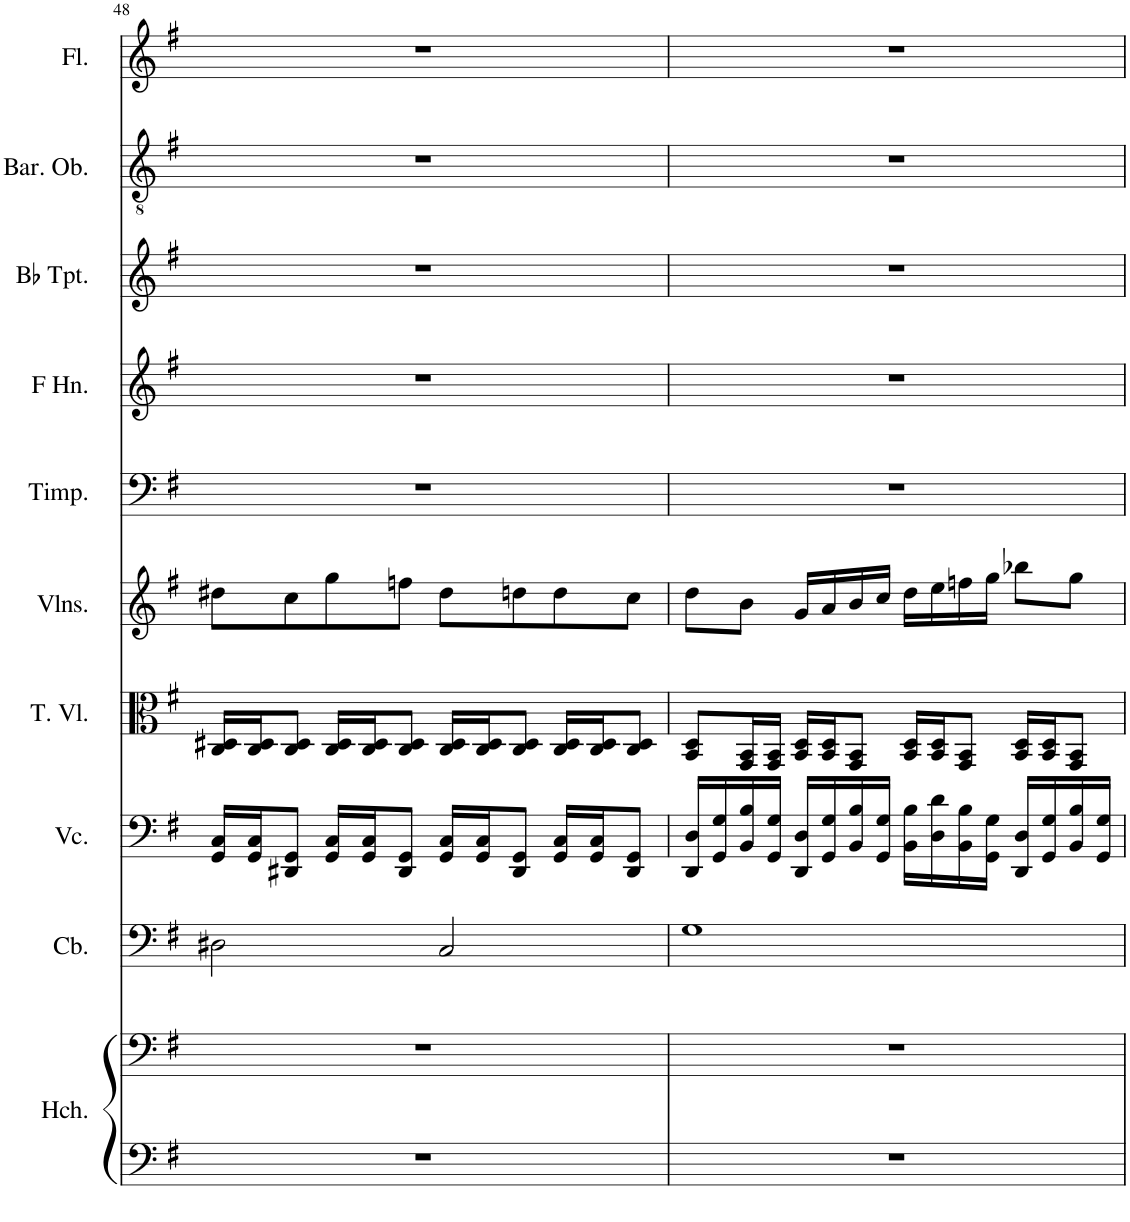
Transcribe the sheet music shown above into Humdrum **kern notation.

**kern	**kern	**kern	**kern	**kern	**kern	**kern	**kern	**kern	**kern	**kern
*part10	*part10	*part9	*part8	*part7	*part6	*part5	*part4	*part3	*part2	*part1
*staff11	*staff10	*staff9	*staff8	*staff7	*staff6	*staff5	*staff4	*staff3	*staff2	*staff1
*I"Harpsichord	*	*I"Contrabass, Cb.	*I"Violoncello, Vcl.	*I"Tenor Viol, Vla.	*I"Violins, Vl.I	*I"Timpani, Tp.	*I"Horn in F, Hn.	*I"Bb Trumpet, Tr.	*I"Baritone Oboe, Ob.	*I"Flute, Fl.
*I'Hch.	*	*I'Cb.	*I'Vc.	*I'T. Vl.	*I'Vlns.	*I'Timp.	*I'F Hn.	*I'Bb Tpt.	*I'Bar. Ob.	*I'Fl.
!!LO:PB:g=z
*clefF4	*clefF4	*clefF4	*clefF4	*clefC3	*clefG2	*clefF4	*clefG2	*clefG2	*clefGv2	*clefG2
*	*	*Trd7c12	*	*	*	*	*Trd4c7	*Trd1c2	*	*
*k[f#]	*k[f#]	*k[f#]	*k[f#]	*k[f#]	*k[f#]	*k[f#]	*k[f#]	*k[f#]	*k[f#]	*k[f#]
*M4/4	*M4/4	*M4/4	*M4/4	*M4/4	*M4/4	*M4/4	*M4/4	*M4/4	*M4/4	*M4/4
=48	=48	=48	=48	=48	=48	=48	=48	=48	=48	=48
1r	1r	2D#X\	16GG/ 16C/LL	16C/ 16D#X/LL	8dd#X\L	1r	1r	1r	1r	1r
.	.	.	16GG/ 16C/J	16C/ 16D#/J	.	.	.	.	.	.
.	.	.	8DD#X/ 8GG/J	8C/ 8D#/J	8cc\	.	.	.	.	.
.	.	.	16GG/ 16C/LL	16C/ 16D#/LL	8gg\	.	.	.	.	.
.	.	.	16GG/ 16C/J	16C/ 16D#/J	.	.	.	.	.	.
.	.	.	8DD#/ 8GG/J	8C/ 8D#/J	8ffn\J	.	.	.	.	.
.	.	2C/	16GG/ 16C/LL	16C/ 16D#/LL	8dd#\L	.	.	.	.	.
.	.	.	16GG/ 16C/J	16C/ 16D#/J	.	.	.	.	.	.
.	.	.	8DD#/ 8GG/J	8C/ 8D#/J	8ddn\	.	.	.	.	.
.	.	.	16GG/ 16C/LL	16C/ 16D#/LL	8dd\	.	.	.	.	.
.	.	.	16GG/ 16C/J	16C/ 16D#/J	.	.	.	.	.	.
.	.	.	8DD#/ 8GG/J	8C/ 8D#/J	8cc\J	.	.	.	.	.
=49	=49	=49	=49	=49	=49	=49	=49	=49	=49	=49
1r	1r	1G	16DD/ 16D/LL	8BB/ 8D/L	8dd\L	1r	1r	1r	1r	1r
.	.	.	16GG/ 16G/	.	.	.	.	.	.	.
.	.	.	16BB/ 16B/	16GG/ 16BB/L	8b\J	.	.	.	.	.
.	.	.	16GG/ 16G/JJ	16GG/ 16BB/JJ	.	.	.	.	.	.
.	.	.	16DD/ 16D/LL	16BB/ 16D/LL	16g/LL	.	.	.	.	.
.	.	.	16GG/ 16G/	16BB/ 16D/J	16a/	.	.	.	.	.
.	.	.	16BB/ 16B/	8GG/ 8BB/J	16b/	.	.	.	.	.
.	.	.	16GG/ 16G/JJ	.	16cc/JJ	.	.	.	.	.
.	.	.	16BB\ 16B\LL	16BB/ 16D/LL	16dd\LL	.	.	.	.	.
.	.	.	16D\ 16d\	16BB/ 16D/J	16ee\	.	.	.	.	.
.	.	.	16BB\ 16B\	8GG/ 8BB/J	16ffn\	.	.	.	.	.
.	.	.	16GG\ 16G\JJ	.	16gg\JJ	.	.	.	.	.
.	.	.	16DD/ 16D/LL	16BB/ 16D/LL	8bb-X\L	.	.	.	.	.
.	.	.	16GG/ 16G/	16BB/ 16D/J	.	.	.	.	.	.
.	.	.	16BB/ 16B/	8GG/ 8BB/J	8gg\J	.	.	.	.	.
.	.	.	16GG/ 16G/JJ	.	.	.	.	.	.	.
=	=	=	=	=	=	=	=	=	=	=
*-	*-	*-	*-	*-	*-	*-	*-	*-	*-	*-
